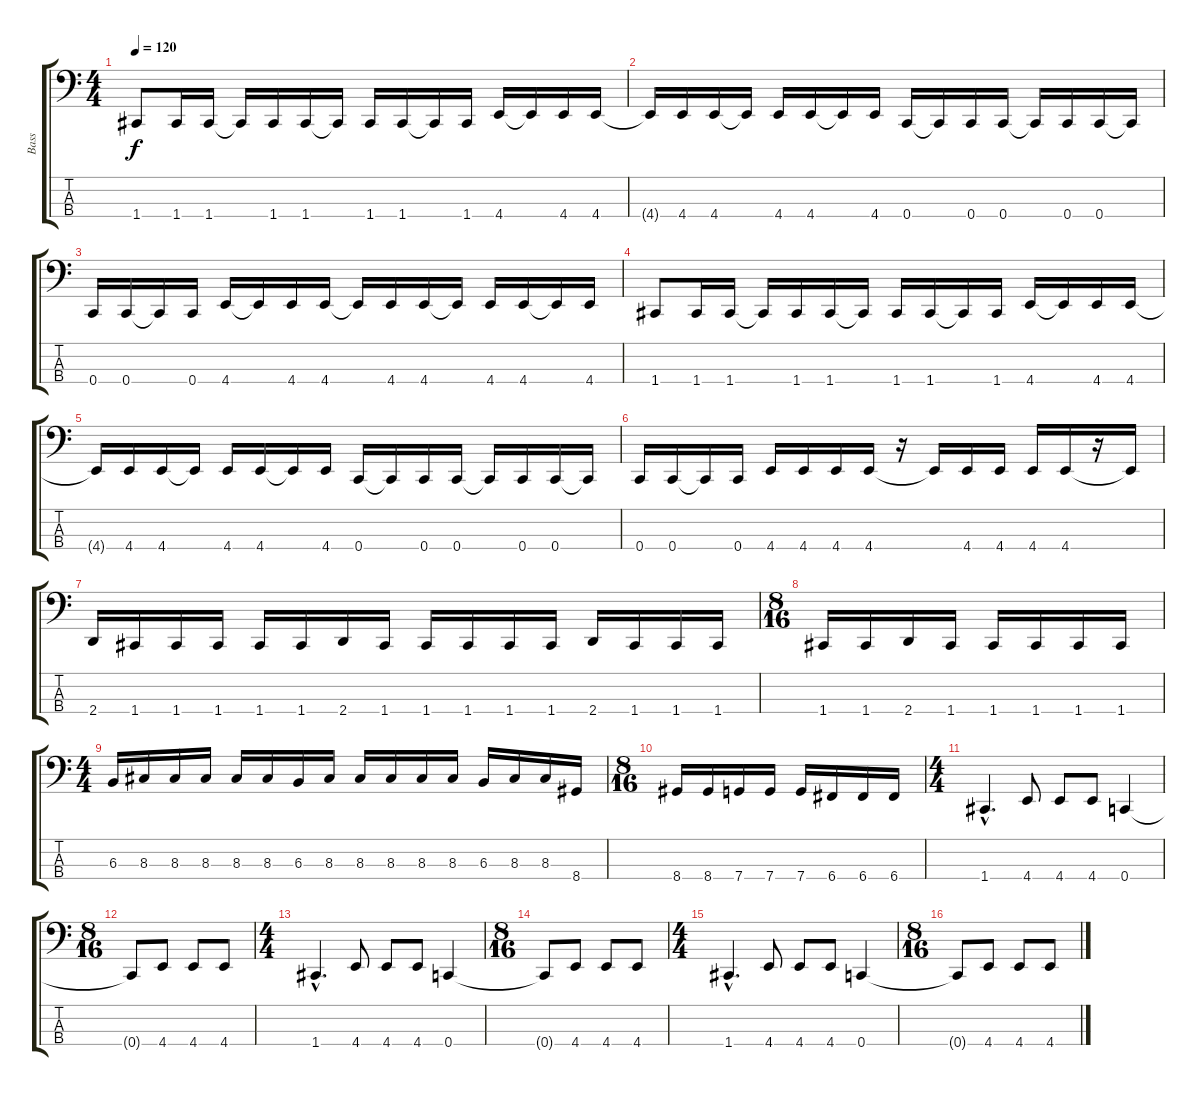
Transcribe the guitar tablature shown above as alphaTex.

\track ("Bass" "Bass") {instrument acousticguitarnylon}
\staff {score tabs}
\tuning (Eb2 Bb1 F1 C1) {hide}
\ts (4 4)
\tempo 120
\clef f4
\ks c
1.4.8{dy f} 1.4.16 1.4.16 1.4{t}.16 1.4.16 1.4.16 1.4{t}.16 1.4.16 1.4.16 1.4{t}.16 1.4.16 4.4.16 4.4{t}.16 4.4.16 4.4.16 |
4.4{t}.16 4.4.16 4.4.16 4.4{t}.16 4.4.16 4.4.16 4.4{t}.16 4.4.16 0.4.16 0.4{t}.16 0.4.16 0.4.16 0.4{t}.16 0.4.16 0.4.16 0.4{t}.16 |
0.4.16 0.4.16 0.4{t}.16 0.4.16 4.4.16 4.4{t}.16 4.4.16 4.4.16 4.4{t}.16 4.4.16 4.4.16 4.4{t}.16 4.4.16 4.4.16 4.4{t}.16 4.4.16 |
1.4.8 1.4.16 1.4.16 1.4{t}.16 1.4.16 1.4.16 1.4{t}.16 1.4.16 1.4.16 1.4{t}.16 1.4.16 4.4.16 4.4{t}.16 4.4.16 4.4.16 |
4.4{t}.16 4.4.16 4.4.16 4.4{t}.16 4.4.16 4.4.16 4.4{t}.16 4.4.16 0.4.16 0.4{t}.16 0.4.16 0.4.16 0.4{t}.16 0.4.16 0.4.16 0.4{t}.16 |
0.4.16 0.4.16 0.4{t}.16 0.4.16 4.4.16 4.4.16 4.4.16 4.4.16 r.16 4.4{t}.16 4.4.16 4.4.16 4.4.16 4.4.16 r.16 4.4{t}.16 |
2.4.16 1.4.16 1.4.16 1.4.16 1.4.16 1.4.16 2.4.16 1.4.16 1.4.16 1.4.16 1.4.16 1.4.16 2.4.16 1.4.16 1.4.16 1.4.16 |
\ts (8 16)
1.4.16 1.4.16 2.4.16 1.4.16 1.4.16 1.4.16 1.4.16 1.4.16 |
\ts (4 4)
6.3.16 8.3.16 8.3.16 8.3.16 8.3.16 8.3.16 6.3.16 8.3.16 8.3.16 8.3.16 8.3.16 8.3.16 6.3.16 8.3.16 8.3.16 8.4.16 |
\ts (8 16)
8.4.16 8.4.16 7.4.16 7.4.16 7.4.16 6.4.16 6.4.16 6.4.16 |
\ts (4 4)
1.4{hac}.4{d} 4.4.8 4.4.8 4.4.8 0.4.4 |
\ts (8 16)
0.4{t}.8 4.4.8 4.4.8 4.4.8 |
\ts (4 4)
1.4{hac}.4{d} 4.4.8 4.4.8 4.4.8 0.4.4 |
\ts (8 16)
0.4{t}.8 4.4.8 4.4.8 4.4.8 |
\ts (4 4)
1.4{hac}.4{d} 4.4.8 4.4.8 4.4.8 0.4.4 |
\ts (8 16)
0.4{t}.8 4.4.8 4.4.8 4.4.8
